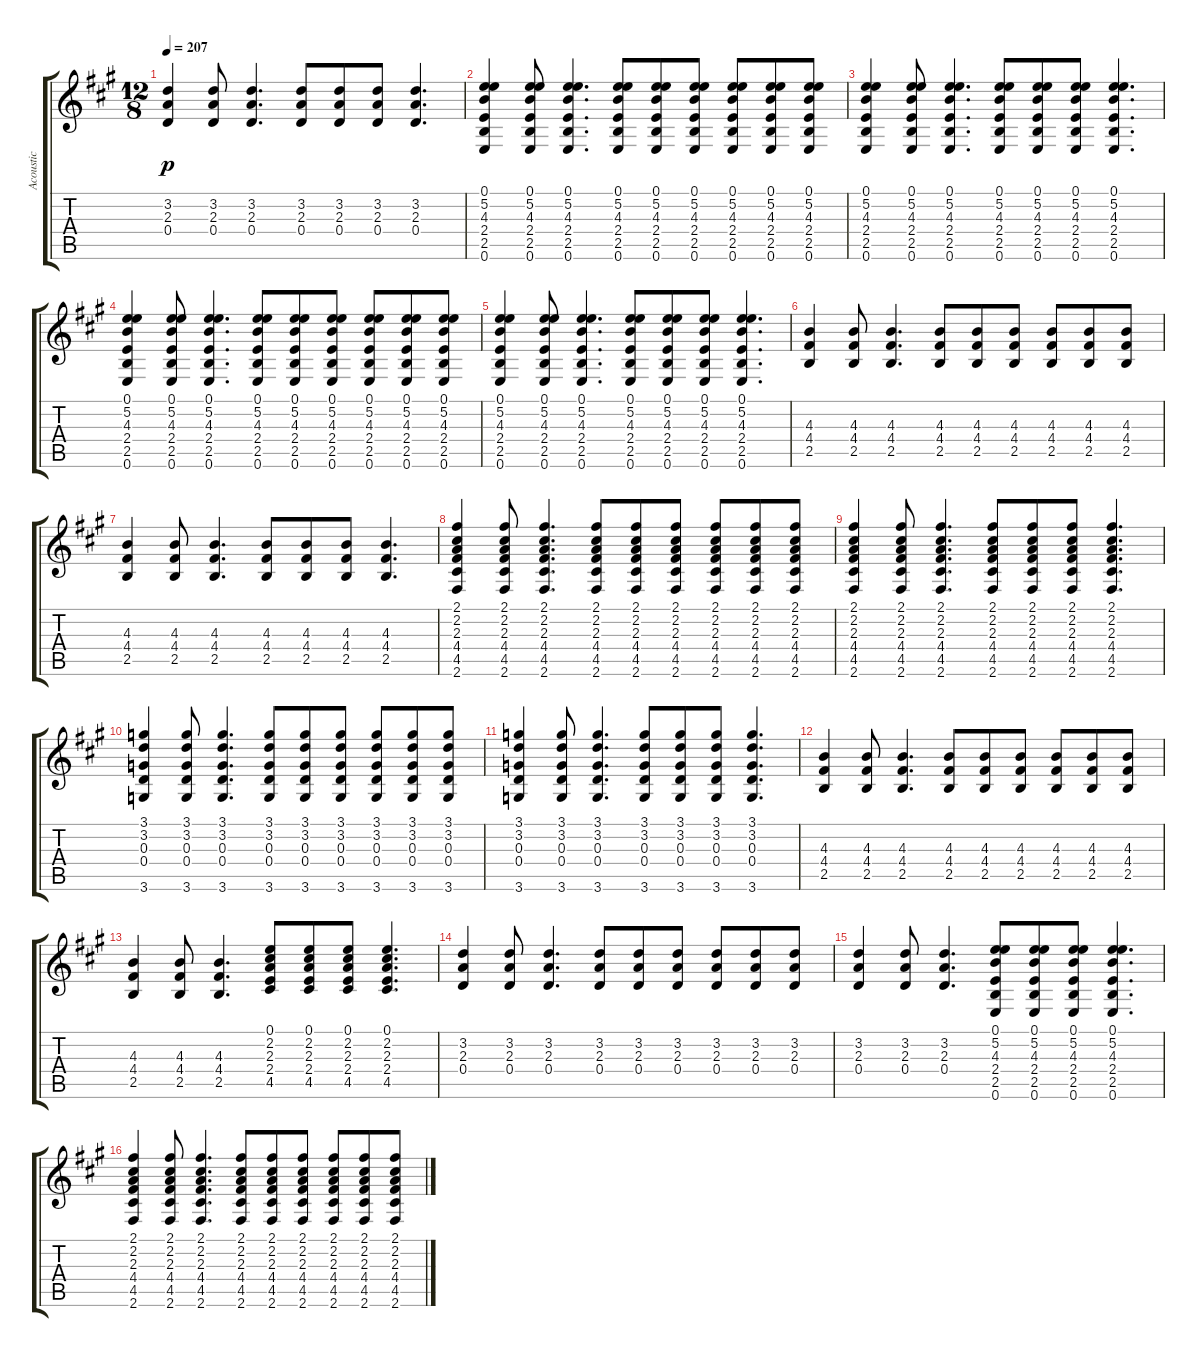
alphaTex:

\track ("Acoustic" "Acoustic") {instrument acousticguitarnylon}
\staff {score tabs}
\tuning (E4 B3 G3 D3 A2 E2) {hide}
\ts (12 8)
\tempo 207
\clef g2
\ks a
(3.2 2.3 0.4).4{dy p} (3.2 2.3 0.4).8 (3.2 2.3 0.4).4{d} (3.2 2.3 0.4).8 (3.2 2.3 0.4).8 (3.2 2.3 0.4).8 (3.2 2.3 0.4).4{d} |
(0.1 5.2 4.3 2.4 2.5 0.6).4 (0.1 5.2 4.3 2.4 2.5 0.6).8 (0.1 5.2 4.3 2.4 2.5 0.6).4{d} (0.1 5.2 4.3 2.4 2.5 0.6).8 (0.1 5.2 4.3 2.4 2.5 0.6).8 (0.1 5.2 4.3 2.4 2.5 0.6).8 (0.1 5.2 4.3 2.4 2.5 0.6).8 (0.1 5.2 4.3 2.4 2.5 0.6).8 (0.1 5.2 4.3 2.4 2.5 0.6).8 |
(0.1 5.2 4.3 2.4 2.5 0.6).4 (0.1 5.2 4.3 2.4 2.5 0.6).8 (0.1 5.2 4.3 2.4 2.5 0.6).4{d} (0.1 5.2 4.3 2.4 2.5 0.6).8 (0.1 5.2 4.3 2.4 2.5 0.6).8 (0.1 5.2 4.3 2.4 2.5 0.6).8 (0.1 5.2 4.3 2.4 2.5 0.6).4{d} |
(0.1 5.2 4.3 2.4 2.5 0.6).4 (0.1 5.2 4.3 2.4 2.5 0.6).8 (0.1 5.2 4.3 2.4 2.5 0.6).4{d} (0.1 5.2 4.3 2.4 2.5 0.6).8 (0.1 5.2 4.3 2.4 2.5 0.6).8 (0.1 5.2 4.3 2.4 2.5 0.6).8 (0.1 5.2 4.3 2.4 2.5 0.6).8 (0.1 5.2 4.3 2.4 2.5 0.6).8 (0.1 5.2 4.3 2.4 2.5 0.6).8 |
(0.1 5.2 4.3 2.4 2.5 0.6).4 (0.1 5.2 4.3 2.4 2.5 0.6).8 (0.1 5.2 4.3 2.4 2.5 0.6).4{d} (0.1 5.2 4.3 2.4 2.5 0.6).8 (0.1 5.2 4.3 2.4 2.5 0.6).8 (0.1 5.2 4.3 2.4 2.5 0.6).8 (0.1 5.2 4.3 2.4 2.5 0.6).4{d} |
(4.3 4.4 2.5).4 (4.3 4.4 2.5).8 (4.3 4.4 2.5).4{d} (4.3 4.4 2.5).8 (4.3 4.4 2.5).8 (4.3 4.4 2.5).8 (4.3 4.4 2.5).8 (4.3 4.4 2.5).8 (4.3 4.4 2.5).8 |
(4.3 4.4 2.5).4 (4.3 4.4 2.5).8 (4.3 4.4 2.5).4{d} (4.3 4.4 2.5).8 (4.3 4.4 2.5).8 (4.3 4.4 2.5).8 (4.3 4.4 2.5).4{d} |
(2.1 2.2 2.3 4.4 4.5 2.6).4 (2.1 2.2 2.3 4.4 4.5 2.6).8 (2.1 2.2 2.3 4.4 4.5 2.6).4{d} (2.1 2.2 2.3 4.4 4.5 2.6).8 (2.1 2.2 2.3 4.4 4.5 2.6).8 (2.1 2.2 2.3 4.4 4.5 2.6).8 (2.1 2.2 2.3 4.4 4.5 2.6).8 (2.1 2.2 2.3 4.4 4.5 2.6).8 (2.1 2.2 2.3 4.4 4.5 2.6).8 |
(2.1 2.2 2.3 4.4 4.5 2.6).4 (2.1 2.2 2.3 4.4 4.5 2.6).8 (2.1 2.2 2.3 4.4 4.5 2.6).4{d} (2.1 2.2 2.3 4.4 4.5 2.6).8 (2.1 2.2 2.3 4.4 4.5 2.6).8 (2.1 2.2 2.3 4.4 4.5 2.6).8 (2.1 2.2 2.3 4.4 4.5 2.6).4{d} |
(3.1 3.2 0.3 0.4 3.6).4 (3.1 3.2 0.3 0.4 3.6).8 (3.1 3.2 0.3 0.4 3.6).4{d} (3.1 3.2 0.3 0.4 3.6).8 (3.1 3.2 0.3 0.4 3.6).8 (3.1 3.2 0.3 0.4 3.6).8 (3.1 3.2 0.3 0.4 3.6).8 (3.1 3.2 0.3 0.4 3.6).8 (3.1 3.2 0.3 0.4 3.6).8 |
(3.1 3.2 0.3 0.4 3.6).4 (3.1 3.2 0.3 0.4 3.6).8 (3.1 3.2 0.3 0.4 3.6).4{d} (3.1 3.2 0.3 0.4 3.6).8 (3.1 3.2 0.3 0.4 3.6).8 (3.1 3.2 0.3 0.4 3.6).8 (3.1 3.2 0.3 0.4 3.6).4{d} |
(4.3 4.4 2.5).4 (4.3 4.4 2.5).8 (4.3 4.4 2.5).4{d} (4.3 4.4 2.5).8 (4.3 4.4 2.5).8 (4.3 4.4 2.5).8 (4.3 4.4 2.5).8 (4.3 4.4 2.5).8 (4.3 4.4 2.5).8 |
(4.3 4.4 2.5).4 (4.3 4.4 2.5).8 (4.3 4.4 2.5).4{d} (0.1 2.2 2.3 2.4 4.5).8 (0.1 2.2 2.3 2.4 4.5).8 (0.1 2.2 2.3 2.4 4.5).8 (0.1 2.2 2.3 2.4 4.5).4{d} |
(3.2 2.3 0.4).4 (3.2 2.3 0.4).8 (3.2 2.3 0.4).4{d} (3.2 2.3 0.4).8 (3.2 2.3 0.4).8 (3.2 2.3 0.4).8 (3.2 2.3 0.4).8 (3.2 2.3 0.4).8 (3.2 2.3 0.4).8 |
(3.2 2.3 0.4).4 (3.2 2.3 0.4).8 (3.2 2.3 0.4).4{d} (0.1 5.2 4.3 2.4 2.5 0.6).8 (0.1 5.2 4.3 2.4 2.5 0.6).8 (0.1 5.2 4.3 2.4 2.5 0.6).8 (0.1 5.2 4.3 2.4 2.5 0.6).4{d} |
(2.1 2.2 2.3 4.4 4.5 2.6).4 (2.1 2.2 2.3 4.4 4.5 2.6).8 (2.1 2.2 2.3 4.4 4.5 2.6).4{d} (2.1 2.2 2.3 4.4 4.5 2.6).8 (2.1 2.2 2.3 4.4 4.5 2.6).8 (2.1 2.2 2.3 4.4 4.5 2.6).8 (2.1 2.2 2.3 4.4 4.5 2.6).8 (2.1 2.2 2.3 4.4 4.5 2.6).8 (2.1 2.2 2.3 4.4 4.5 2.6).8
